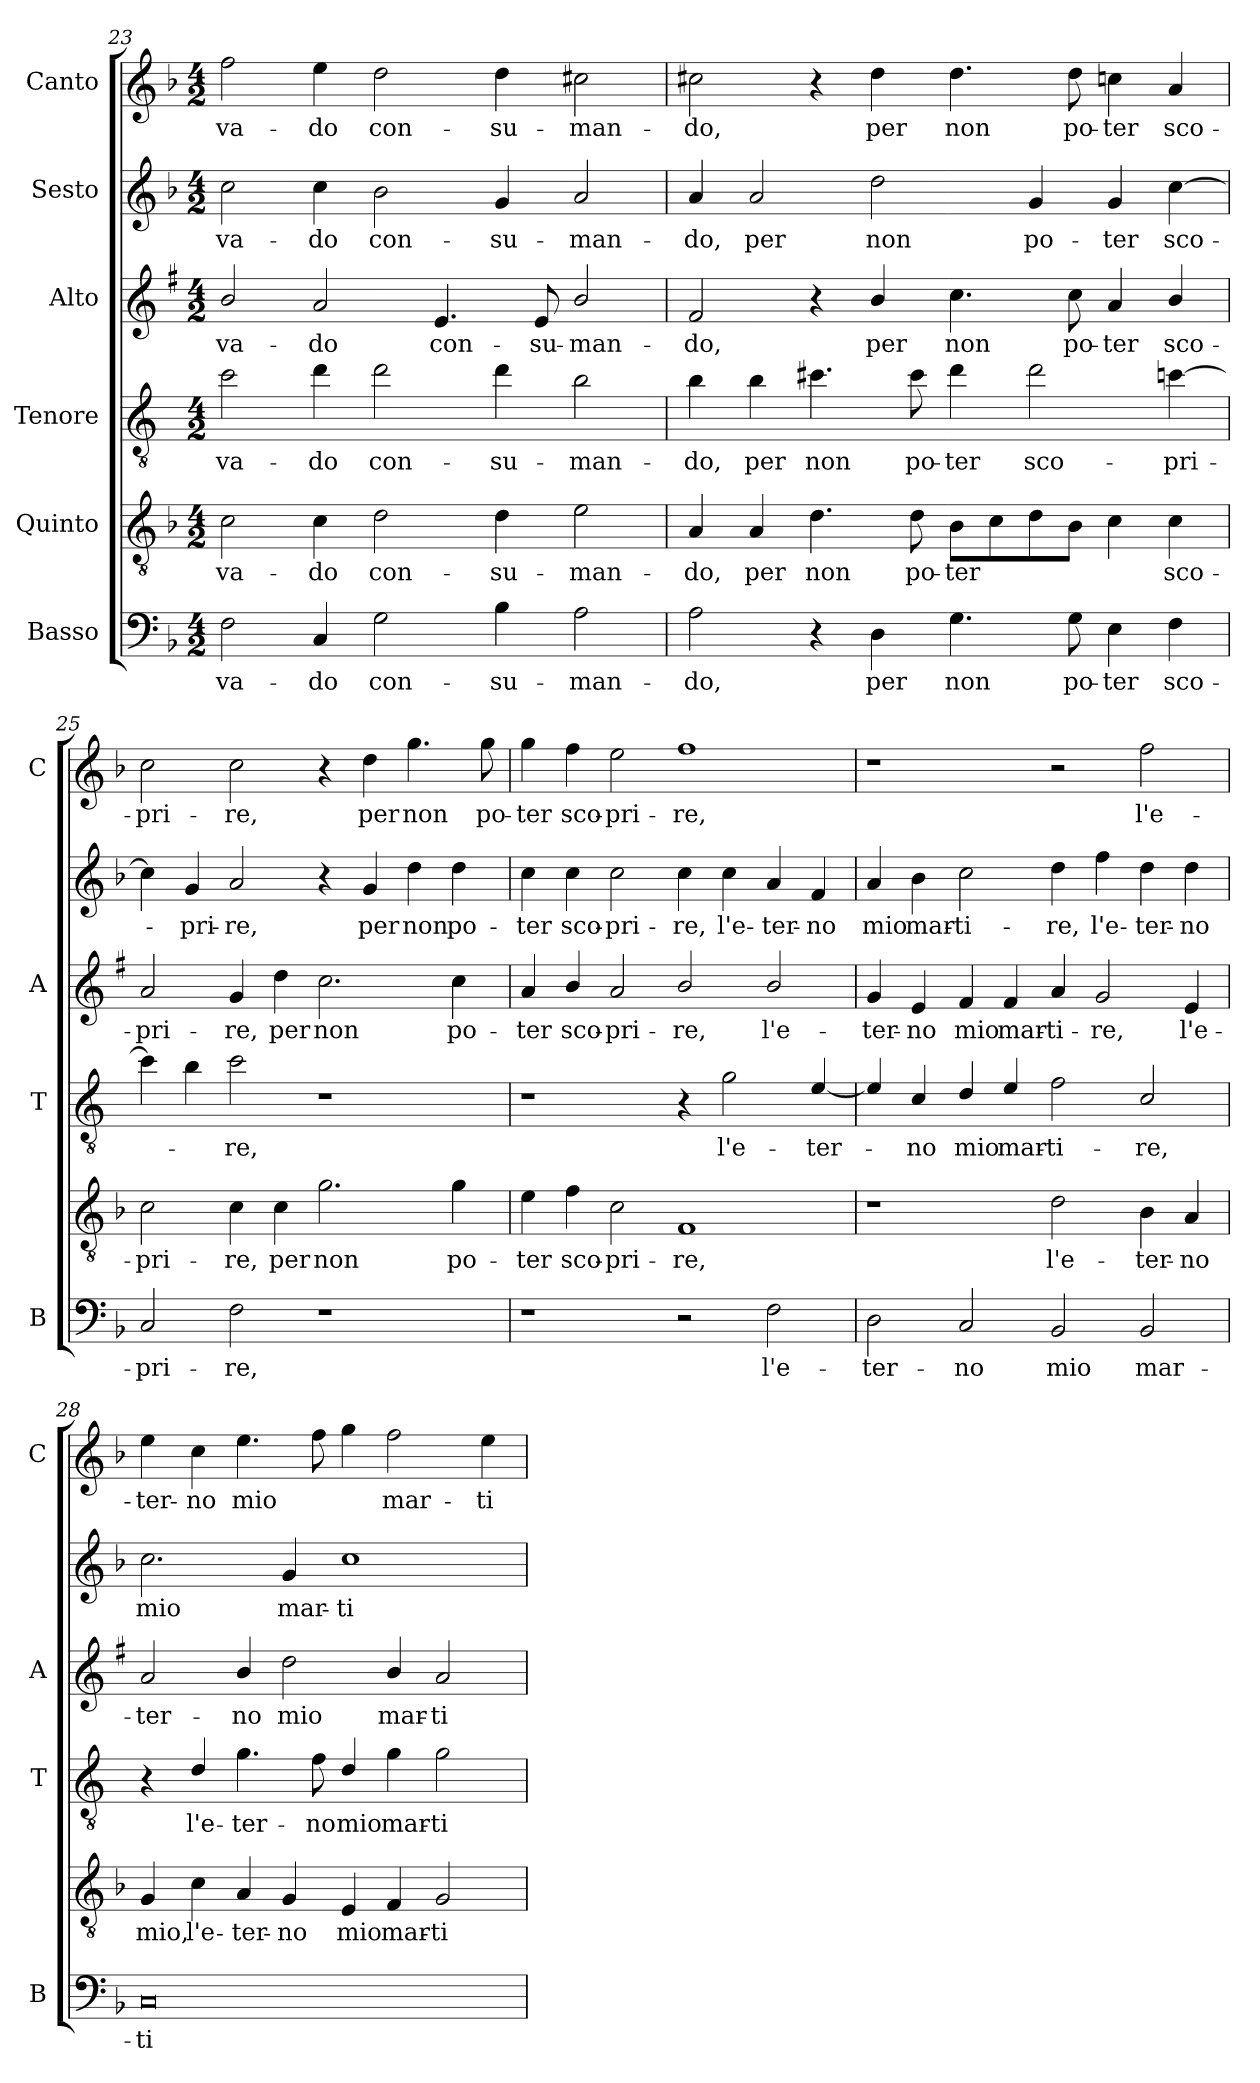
**kern	**text	**kern	**text	**kern	**text	**kern	**text	**kern	**text	**kern	**text
*part6	*part6	*part5	*part5	*part4	*part4	*part3	*part3	*part2	*part2	*part1	*part1
*staff6	*staff6	*staff5	*staff5	*staff4	*staff4	*staff3	*staff3	*staff2	*staff2	*staff1	*staff1
*I"Basso	*	*I"Quinto	*	*I"Tenore	*	*I"Alto	*	*I"Sesto	*	*I"Canto	*
*I'B	*	*	*	*I'T	*	*I'A	*	*	*	*I'C	*
*clefF4	*	*clefGv2	*	*clefGv2	*	*clefG2	*	*clefG2	*	*clefG2	*
*	*	*	*	*ITrd4c7	*	*ITrd1c2	*	*	*	*	*
*k[b-]	*	*k[b-]	*	*k[b-]	*	*k[b-]	*	*k[b-]	*	*k[b-]	*
*F:	*	*F:	*	*F:	*	*F:	*	*F:	*	*F:	*
*M4/2	*	*M4/2	*	*M4/2	*	*M4/2	*	*M4/2	*	*M4/2	*
=23	=23	=23	=23	=23	=23	=23	=23	=23	=23	=23	=23
!	!LO:LY:b	!	!LO:LY:b	!	!LO:LY:b	!	!LO:LY:b	!	!LO:LY:b	!	!LO:LY:b
2F\	va-	2c\	va-	2f\	va-	2a/	va-	2cc\	va-	2ff\	va-
!	!LO:LY:b	!	!LO:LY:b	!	!LO:LY:b	!	!LO:LY:b	!	!LO:LY:b	!	!LO:LY:b
4C/	-do	4c\	-do	4g\	-do	2g/	-do	4cc\	-do	4ee\	-do
!	!LO:LY:b	!	!LO:LY:b	!	!LO:LY:b	!	!	!	!LO:LY:b	!	!LO:LY:b
2G\	con-	2d\	con-	2g\	con-	.	.	2b-\	con-	2dd\	con-
!	!	!	!	!	!	!	!LO:LY:b	!	!	!	!
.	.	.	.	.	.	4.d/	con-	.	.	.	.
!	!LO:LY:b	!	!LO:LY:b	!	!LO:LY:b	!	!	!	!LO:LY:b	!	!LO:LY:b
4B-\	-su-	4d\	-su-	4g\	-su-	.	.	4g/	-su-	4dd\	-su-
!	!	!	!	!	!	!	!LO:LY:b	!	!	!	!
.	.	.	.	.	.	8d/	-su-	.	.	.	.
!	!LO:LY:b	!	!LO:LY:b	!	!LO:LY:b	!	!LO:LY:b	!	!LO:LY:b	!	!LO:LY:b
2A\	-man-	2e\	-man-	2e\	-man-	2a/	-man-	2a/	-man-	2cc#X\	-man-
!!LO:PB:g=z
=24	=24	=24	=24	=24	=24	=24	=24	=24	=24	=24	=24
!	!LO:LY:b	!	!LO:LY:b	!	!LO:LY:b	!	!LO:LY:b	!	!LO:LY:b	!	!LO:LY:b
2A\	-do,	4A/	-do,	4e\	-do,	2e/	-do,	4a/	-do,	2cc#X\	-do,
!	!	!	!LO:LY:b	!	!LO:LY:b	!	!	!	!LO:LY:b	!	!
.	.	4A/	per	4e\	per	.	.	2a/	per	.	.
!	!	!	!LO:LY:b	!	!LO:LY:b	!	!	!	!	!	!
4r	.	4.d\	non	4.f#X\	non	4r	.	.	.	4r	.
!	!LO:LY:b	!	!	!	!	!	!LO:LY:b	!	!LO:LY:b	!	!LO:LY:b
4D\	per	.	.	.	.	4a/	per	2dd\	non	4dd\	per
!	!	!	!LO:LY:b	!	!LO:LY:b	!	!	!	!	!	!
.	.	8d\	po-	8f#\	po-	.	.	.	.	.	.
!	!LO:LY:b	!	!LO:LY:b	!	!LO:LY:b	!	!LO:LY:b	!	!	!	!LO:LY:b
4.G\	non	8B-\L	-ter	4g\	-ter	4.b-\	non	.	.	4.dd\	non
.	.	8c\	.	.	.	.	.	.	.	.	.
!	!	!	!	!	!LO:LY:b	!	!	!	!LO:LY:b	!	!
.	.	8d\	.	2g\	sco-	.	.	4g/	po-	.	.
!	!LO:LY:b	!	!	!	!	!	!LO:LY:b	!	!	!	!LO:LY:b
8G\	po-	8B-\J	.	.	.	8b-\	po-	.	.	8dd\	po-
!	!LO:LY:b	!	!	!	!	!	!LO:LY:b	!	!LO:LY:b	!	!LO:LY:b
4E\	-ter	4c\	.	.	.	4g/	-ter	4g/	-ter	4ccn\	-ter
!	!LO:LY:b	!	!LO:LY:b	!	!LO:LY:b	!	!LO:LY:b	!	!LO:LY:b	!	!LO:LY:b
4F\	sco-	4c\	sco-	[4fn\	-pri-	4a/	sco-	[4cc\	sco-	4a/	sco-
=25	=25	=25	=25	=25	=25	=25	=25	=25	=25	=25	=25
!	!LO:LY:b	!	!LO:LY:b	!	!	!	!LO:LY:b	!	!	!	!LO:LY:b
2C/	-pri-	2c\	-pri-	4f\]	.	2g/	-pri-	4cc\]	.	2cc\	-pri-
!	!	!	!	!	!	!	!	!	!LO:LY:b	!	!
.	.	.	.	4e\	.	.	.	4g/	-pri-	.	.
!	!LO:LY:b	!	!LO:LY:b	!	!LO:LY:b	!	!LO:LY:b	!	!LO:LY:b	!	!LO:LY:b
2F\	-re,	4c\	-re,	2f\	-re,	4f/	-re,	2a/	-re,	2cc\	-re,
!	!	!	!LO:LY:b	!	!	!	!LO:LY:b	!	!	!	!
.	.	4c\	per	.	.	4cc\	per	.	.	.	.
!	!	!	!LO:LY:b	!	!	!	!LO:LY:b	!	!	!	!
1r	.	2.g\	non	1r	.	2.b-\	non	4r	.	4r	.
!	!	!	!	!	!	!	!	!	!LO:LY:b	!	!LO:LY:b
.	.	.	.	.	.	.	.	4g/	per	4dd\	per
!	!	!	!	!	!	!	!	!	!LO:LY:b	!	!LO:LY:b
.	.	.	.	.	.	.	.	4dd\	non	4.gg\	non
!	!	!	!LO:LY:b	!	!	!	!LO:LY:b	!	!LO:LY:b	!	!
.	.	4g\	po-	.	.	4b-\	po-	4dd\	po-	.	.
!	!	!	!	!	!	!	!	!	!	!	!LO:LY:b
.	.	.	.	.	.	.	.	.	.	8gg\	po-
=26	=26	=26	=26	=26	=26	=26	=26	=26	=26	=26	=26
!	!	!	!LO:LY:b	!	!	!	!LO:LY:b	!	!LO:LY:b	!	!LO:LY:b
1r	.	4e\	-ter	1r	.	4g/	-ter	4cc\	-ter	4gg\	-ter
!	!	!	!LO:LY:b	!	!	!	!LO:LY:b	!	!LO:LY:b	!	!LO:LY:b
.	.	4f\	sco-	.	.	4a/	sco-	4cc\	sco-	4ff\	sco-
!	!	!	!LO:LY:b	!	!	!	!LO:LY:b	!	!LO:LY:b	!	!LO:LY:b
.	.	2c\	-pri-	.	.	2g/	-pri-	2cc\	-pri-	2ee\	-pri-
!	!	!	!LO:LY:b	!	!	!	!LO:LY:b	!	!LO:LY:b	!	!LO:LY:b
2r	.	1F	-re,	4r	.	2a/	-re,	4cc\	-re,	1ff	-re,
!	!	!	!	!	!LO:LY:b	!	!	!	!LO:LY:b	!	!
.	.	.	.	2c\	l'e-	.	.	4cc\	l'e-	.	.
!	!LO:LY:b	!	!	!	!	!	!LO:LY:b	!	!LO:LY:b	!	!
2F\	l'e-	.	.	.	.	2a/	l'e-	4a/	-ter-	.	.
!	!	!	!	!	!LO:LY:b	!	!	!	!LO:LY:b	!	!
.	.	.	.	[4A/	-ter-	.	.	4f/	-no	.	.
!!LO:LB:g=z
=27	=27	=27	=27	=27	=27	=27	=27	=27	=27	=27	=27
!	!LO:LY:b	!	!	!	!	!	!LO:LY:b	!	!LO:LY:b	!	!
2D\	-ter-	1r	.	4A/]	.	4f/	-ter-	4a/	mio	1r	.
!	!	!	!	!	!LO:LY:b	!	!LO:LY:b	!	!LO:LY:b	!	!
.	.	.	.	4F/	-no	4d/	-no	4b-\	mar-	.	.
!	!LO:LY:b	!	!	!	!LO:LY:b	!	!LO:LY:b	!	!LO:LY:b	!	!
2C/	-no	.	.	4G/	mio	4e/	mio	2cc\	-ti-	.	.
!	!	!	!	!	!LO:LY:b	!	!LO:LY:b	!	!	!	!
.	.	.	.	4A/	mar-	4e/	mar-	.	.	.	.
!	!LO:LY:b	!	!LO:LY:b	!	!LO:LY:b	!	!LO:LY:b	!	!LO:LY:b	!	!
2BB-/	mio	2d\	l'e-	2B-\	-ti-	4g/	-ti-	4dd\	-re,	2r	.
!	!	!	!	!	!	!	!LO:LY:b	!	!LO:LY:b	!	!
.	.	.	.	.	.	2f/	-re,	4ff\	l'e-	.	.
!	!LO:LY:b	!	!LO:LY:b	!	!LO:LY:b	!	!	!	!LO:LY:b	!	!LO:LY:b
2BB-/	mar-	4B-\	-ter-	2F/	-re,	.	.	4dd\	-ter-	2ff\	l'e-
!	!	!	!LO:LY:b	!	!	!	!LO:LY:b	!	!LO:LY:b	!	!
.	.	4A/	-no	.	.	4d/	l'e-	4dd\	-no	.	.
=28	=28	=28	=28	=28	=28	=28	=28	=28	=28	=28	=28
!	!LO:LY:b	!	!LO:LY:b	!	!	!	!LO:LY:b	!	!LO:LY:b	!	!LO:LY:b
0C	-ti-	4G/	mio,	4r	.	2g/	-ter-	2.cc\	mio	4ee\	-ter-
!	!	!	!LO:LY:b	!	!LO:LY:b	!	!	!	!	!	!LO:LY:b
.	.	4c\	l'e-	4G/	l'e-	.	.	.	.	4cc\	-no
!	!	!	!LO:LY:b	!	!LO:LY:b	!	!LO:LY:b	!	!	!	!LO:LY:b
.	.	4A/	-ter-	4.c\	-ter-	4a/	-no	.	.	4.ee\	mio
!	!	!	!LO:LY:b	!	!	!	!LO:LY:b	!	!LO:LY:b	!	!
.	.	4G/	-no	.	.	2cc\	mio	4g/	mar-	.	.
!	!	!	!	!	!LO:LY:b	!	!	!	!	!	!
.	.	.	.	8B-\	-no	.	.	.	.	8ff\	.
!	!	!	!LO:LY:b	!	!LO:LY:b	!	!	!	!LO:LY:b	!	!
.	.	4E/	mio	4G/	mio	.	.	1cc	-ti-	4gg\	.
!	!	!	!LO:LY:b	!	!LO:LY:b	!	!LO:LY:b	!	!	!	!LO:LY:b
.	.	4F/	mar-	4c\	mar-	4a/	mar-	.	.	2ff\	mar-
!	!	!	!LO:LY:b	!	!LO:LY:b	!	!LO:LY:b	!	!	!	!
.	.	2G/	-ti-	2c\	-ti-	2g/	-ti-	.	.	.	.
!	!	!	!	!	!	!	!	!	!	!	!LO:LY:b
.	.	.	.	.	.	.	.	.	.	4ee\	-ti-
=	=	=	=	=	=	=	=	=	=	=	=
*-	*-	*-	*-	*-	*-	*-	*-	*-	*-	*-	*-
